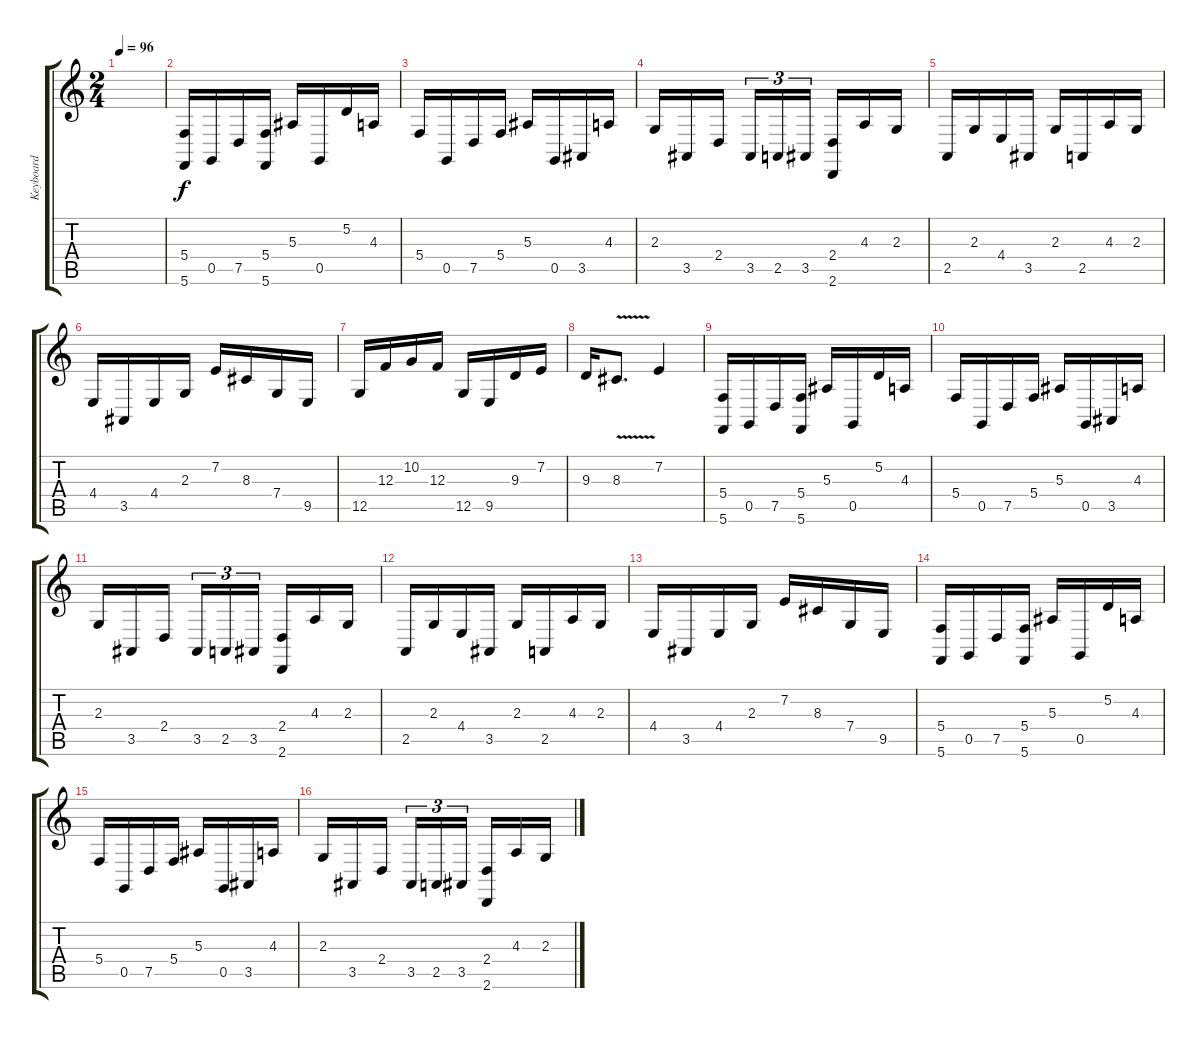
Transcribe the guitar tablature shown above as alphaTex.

\track ("Keyboard" "Keyboard") {instrument lead2sawtooth}
\staff {score tabs}
\tuning (D4 A3 F3 C3 G2 C2) {hide}
\ts (2 4)
\tempo 96
\clef g2
\ks c
|
(5.4 5.6).16 0.5.16 7.5.16 (5.4 5.6).16 5.3.16 0.5.16 5.2.16 4.3.16 |
5.4.16 0.5.16 7.5.16 5.4.16 5.3.16 0.5.16 3.5.16 4.3.16 |
2.3.16 3.5.16 2.4.16{beam splitsecondary} 3.5.16{tu (3 2)} 2.5.16{tu (3 2)} 3.5.16{tu (3 2) beam splitsecondary} (2.4 2.6).16 4.3.16 2.3.16 |
2.5.16 2.3.16 4.4.16 3.5.16 2.3.16 2.5.16 4.3.16 2.3.16 |
4.4.16 3.5.16 4.4.16 2.3.16 7.2.16 8.3.16 7.4.16 9.5.16 |
12.5.16 12.3.16 10.2.16 12.3.16 12.5.16 9.5.16 9.3.16 7.2.16 |
9.3.16 8.3{v}.8{d} 7.2.4 |
(5.4 5.6).16 0.5.16 7.5.16 (5.4 5.6).16 5.3.16 0.5.16 5.2.16 4.3.16 |
5.4.16 0.5.16 7.5.16 5.4.16 5.3.16 0.5.16 3.5.16 4.3.16 |
2.3.16 3.5.16 2.4.16{beam splitsecondary} 3.5.16{tu (3 2)} 2.5.16{tu (3 2)} 3.5.16{tu (3 2) beam splitsecondary} (2.4 2.6).16 4.3.16 2.3.16 |
2.5.16 2.3.16 4.4.16 3.5.16 2.3.16 2.5.16 4.3.16 2.3.16 |
4.4.16 3.5.16 4.4.16 2.3.16 7.2.16 8.3.16 7.4.16 9.5.16 |
(5.4 5.6).16 0.5.16 7.5.16 (5.4 5.6).16 5.3.16 0.5.16 5.2.16 4.3.16 |
5.4.16 0.5.16 7.5.16 5.4.16 5.3.16 0.5.16 3.5.16 4.3.16 |
2.3.16 3.5.16 2.4.16{beam splitsecondary} 3.5.16{tu (3 2)} 2.5.16{tu (3 2)} 3.5.16{tu (3 2) beam splitsecondary} (2.4 2.6).16 4.3.16 2.3.16
